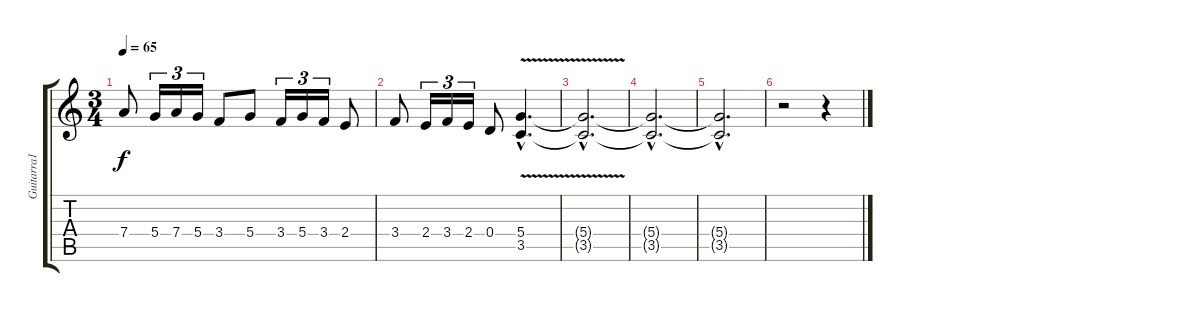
\track ("Guitarra1" "Guitarra1") {instrument overdrivenguitar}
\staff {score tabs}
\tuning (E4 B3 G3 D3 A2 E2) {hide}
\ts (3 4)
\tempo 65
\clef g2
\ks c
7.4.8{dy f} 5.4.16{tu (3 2)} 7.4.16{tu (3 2)} 5.4.16{tu (3 2)} 3.4.8 5.4.8 3.4.16{tu (3 2)} 5.4.16{tu (3 2)} 3.4.16{tu (3 2)} 2.4.8 |
3.4.8 2.4.16{tu (3 2)} 3.4.16{tu (3 2)} 2.4.16{tu (3 2)} 0.4.8 (5.4{hac} 3.5{v hac}).4{d volume 0} |
(5.4{hac t} 3.5{hac t}).2{d} |
(5.4{hac t} 3.5{hac t}).2{d} |
(5.4{hac t} 3.5{hac t}).2{d} |
r.2 r.4
